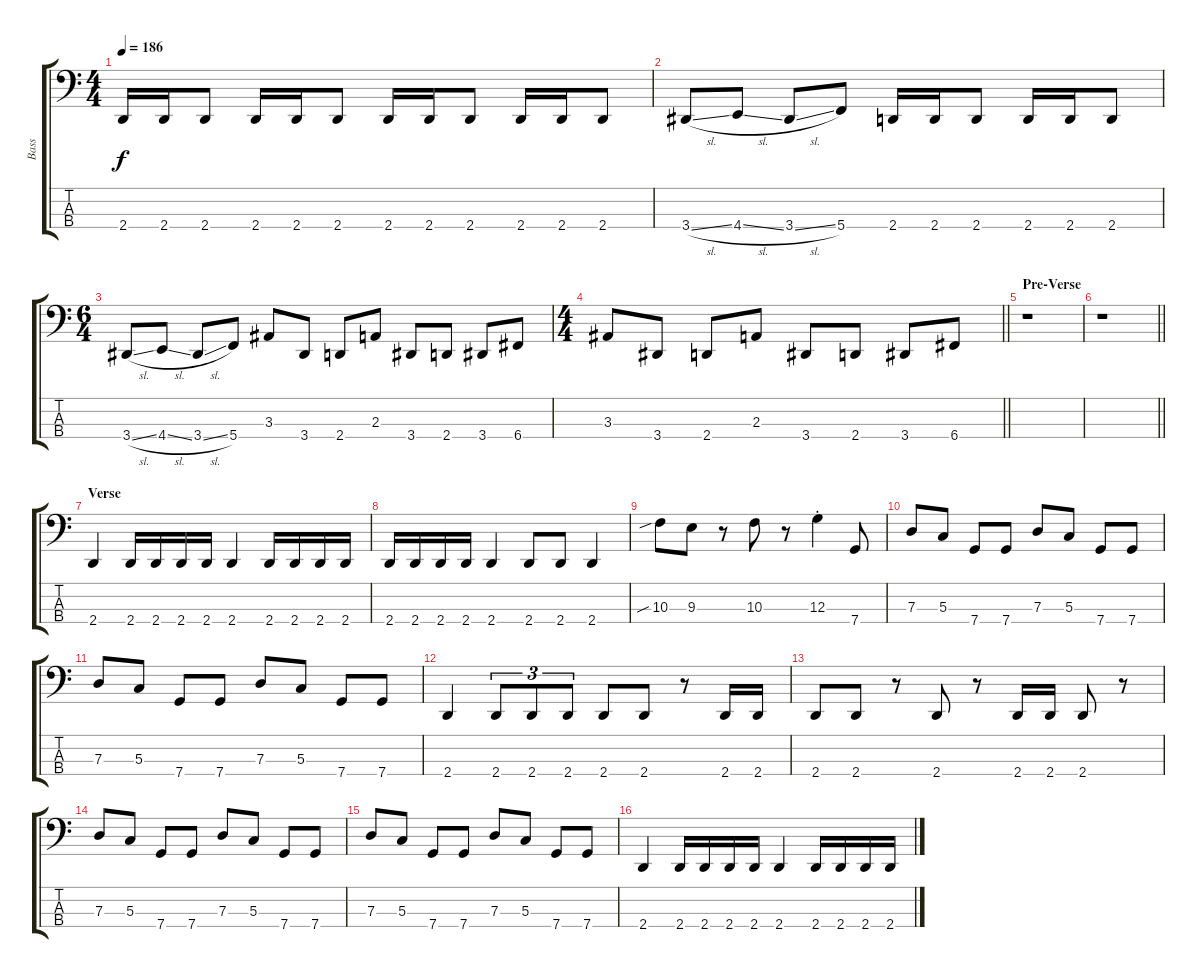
\track ("Bass" "Bass") {instrument electricbasspick}
\staff {score tabs}
\tuning (F2 C2 G1 C1) {hide}
\ts (4 4)
\tempo 186
\clef f4
\ks c
2.4.16{dy f} 2.4.16 2.4.8 2.4.16 2.4.16 2.4.8 2.4.16 2.4.16 2.4.8 2.4.16 2.4.16 2.4.8 |
3.4{sl}.8 4.4{sl}.8 3.4{sl}.8 5.4.8 2.4.16 2.4.16 2.4.8 2.4.16 2.4.16 2.4.8 |
\ts (6 4)
3.4{sl}.8 4.4{sl}.8 3.4{sl}.8 5.4.8 3.3.8 3.4.8 2.4.8 2.3.8 3.4.8 2.4.8 3.4.8 6.4.8 |
\ts (4 4)
\barLineRight lightlight
3.3.8 3.4.8 2.4.8 2.3.8 3.4.8 2.4.8 3.4.8 6.4.8 |
\section ("" "Pre-Verse")
r.1 |
\barLineRight lightlight
r.1 |
\section ("" "Verse")
2.4.4 2.4.16 2.4.16 2.4.16 2.4.16 2.4.4 2.4.16 2.4.16 2.4.16 2.4.16 |
2.4.16 2.4.16 2.4.16 2.4.16 2.4.4 2.4.8 2.4.8 2.4.4 |
10.3{sib}.8 9.3.8 r.8 10.3.8 r.8 12.3{st}.4 7.4.8 |
7.3.8 5.3.8 7.4.8 7.4.8 7.3.8 5.3.8 7.4.8 7.4.8 |
7.3.8 5.3.8 7.4.8 7.4.8 7.3.8 5.3.8 7.4.8 7.4.8 |
2.4.4 2.4.8{tu (3 2)} 2.4.8{tu (3 2)} 2.4.8{tu (3 2)} 2.4.8 2.4.8 r.8 2.4.16 2.4.16 |
2.4.8 2.4.8 r.8 2.4.8 r.8 2.4.16 2.4.16 2.4.8 r.8 |
7.3.8 5.3.8 7.4.8 7.4.8 7.3.8 5.3.8 7.4.8 7.4.8 |
7.3.8 5.3.8 7.4.8 7.4.8 7.3.8 5.3.8 7.4.8 7.4.8 |
2.4.4 2.4.16 2.4.16 2.4.16 2.4.16 2.4.4 2.4.16 2.4.16 2.4.16 2.4.16
